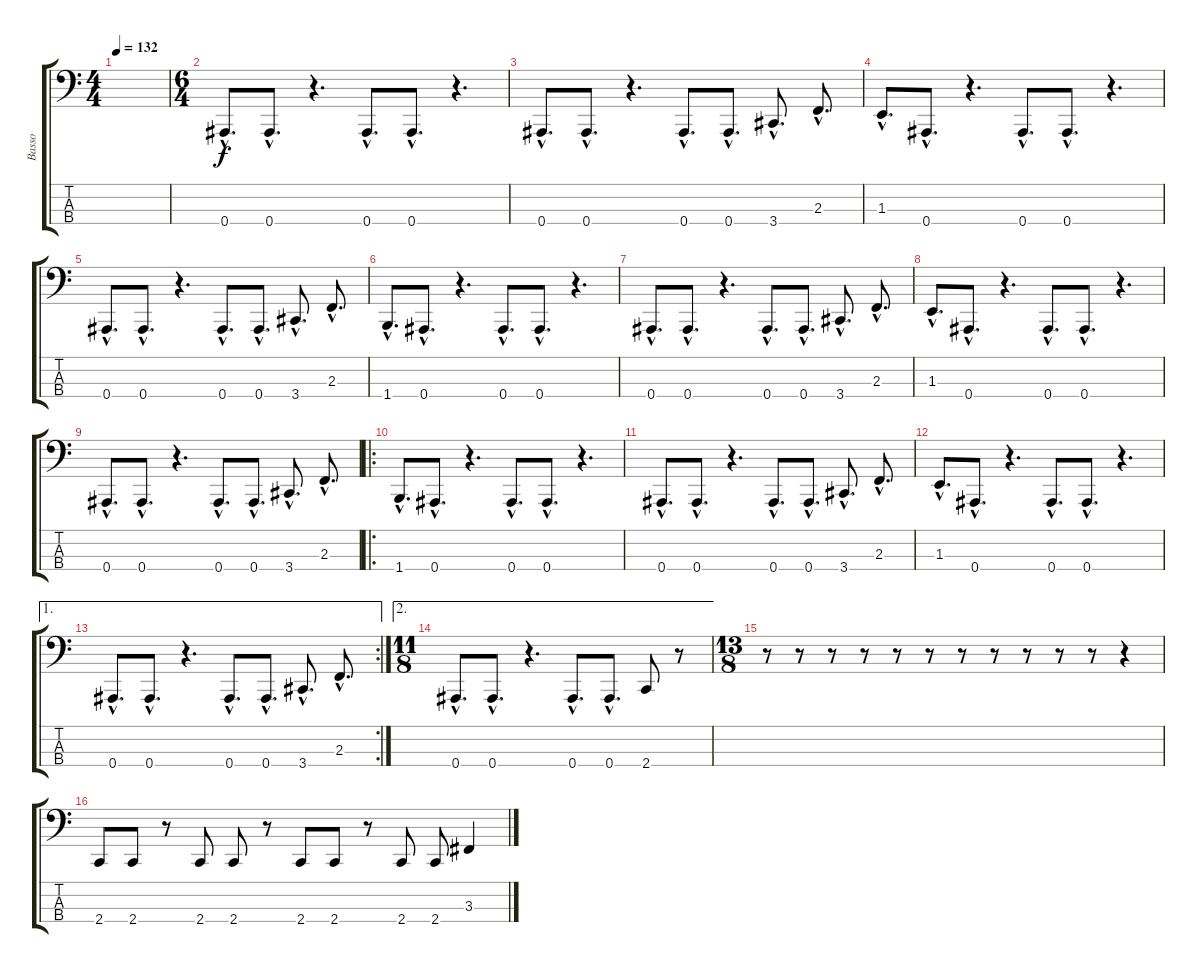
\track ("Basso" "Basso") {instrument slapbass2}
\staff {score tabs}
\tuning (Db2 Ab1 Eb1 Bb0) {hide}
\ts (4 4)
\tempo 132
\clef f4
\ks c
|
\ts (6 4)
0.4{hac}.8{d} 0.4{hac}.8{d} r.4{d} 0.4{hac}.8{d} 0.4{hac}.8{d} r.4{d} |
0.4{hac}.8{d} 0.4{hac}.8{d} r.4{d} 0.4{hac}.8{d} 0.4{hac}.8{d} 3.4{hac}.8{d} 2.3{hac}.8{d} |
1.3{hac}.8{d} 0.4{hac}.8{d} r.4{d} 0.4{hac}.8{d} 0.4{hac}.8{d} r.4{d} |
0.4{hac}.8{d} 0.4{hac}.8{d} r.4{d} 0.4{hac}.8{d} 0.4{hac}.8{d} 3.4{hac}.8{d} 2.3{hac}.8{d} |
1.4{hac}.8{d} 0.4{hac}.8{d} r.4{d} 0.4{hac}.8{d} 0.4{hac}.8{d} r.4{d} |
0.4{hac}.8{d} 0.4{hac}.8{d} r.4{d} 0.4{hac}.8{d} 0.4{hac}.8{d} 3.4{hac}.8{d} 2.3{hac}.8{d} |
1.3{hac}.8{d} 0.4{hac}.8{d} r.4{d} 0.4{hac}.8{d} 0.4{hac}.8{d} r.4{d} |
0.4{hac}.8{d} 0.4{hac}.8{d} r.4{d} 0.4{hac}.8{d} 0.4{hac}.8{d} 3.4{hac}.8{d} 2.3{hac}.8{d} |
\ro
1.4{hac}.8{d} 0.4{hac}.8{d} r.4{d} 0.4{hac}.8{d} 0.4{hac}.8{d} r.4{d} |
0.4{hac}.8{d} 0.4{hac}.8{d} r.4{d} 0.4{hac}.8{d} 0.4{hac}.8{d} 3.4{hac}.8{d} 2.3{hac}.8{d} |
1.3{hac}.8{d} 0.4{hac}.8{d} r.4{d} 0.4{hac}.8{d} 0.4{hac}.8{d} r.4{d} |
\ae 1
\rc 2
0.4{hac}.8{d} 0.4{hac}.8{d} r.4{d} 0.4{hac}.8{d} 0.4{hac}.8{d} 3.4{hac}.8{d} 2.3{hac}.8{d} |
\ae 2
\ts (11 8)
0.4{hac}.8{d} 0.4{hac}.8{d} r.4{d} 0.4{hac}.8{d} 0.4{hac}.8{d} 2.4.8 r.8 |
\ts (13 8)
r.8 r.8 r.8 r.8 r.8 r.8 r.8 r.8 r.8 r.8 r.8 r.4 |
2.4.8 2.4.8 r.8 2.4.8 2.4.8 r.8 2.4.8 2.4.8 r.8 2.4.8 2.4.8 3.3.4
